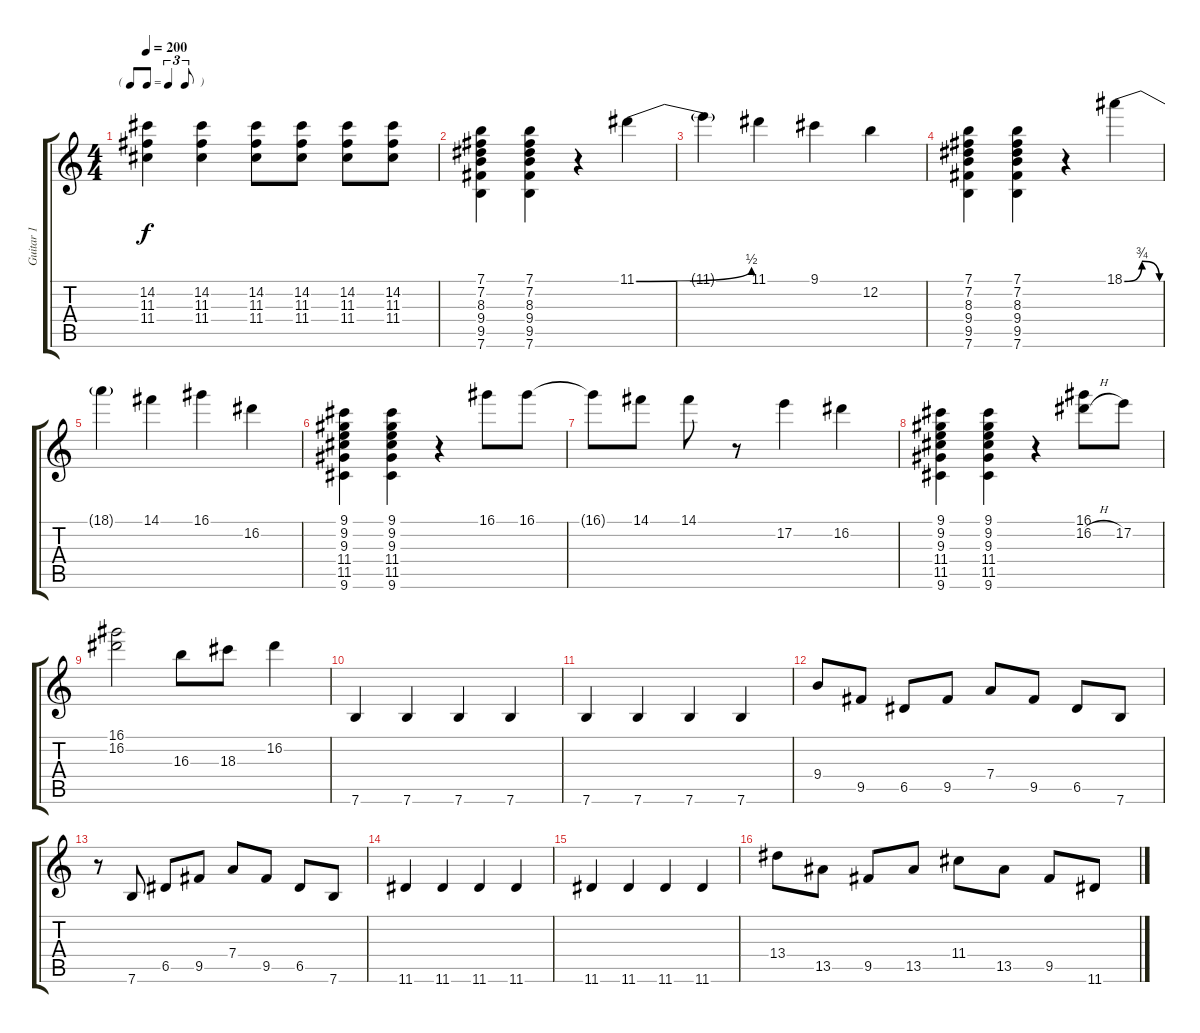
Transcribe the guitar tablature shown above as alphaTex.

\track ("Guitar 1" "Guitar 1") {instrument acousticguitarsteel}
\staff {score tabs}
\tuning (E4 B3 G3 D3 A2 E2) {hide}
\ts (4 4)
\tf triplet8th
\tempo 200
\clef g2
\ks c
(14.2 11.3 11.4).4{dy f} (14.2 11.3 11.4).4 (14.2 11.3 11.4).8 (14.2 11.3 11.4).8 (14.2 11.3 11.4).8 (14.2 11.3 11.4).8 |
(7.1 7.2 8.3 9.4 9.5 7.6).4 (7.1 7.2 8.3 9.4 9.5 7.6).4 r.4 11.1{be (bend 0 0 60 2)}.4 |
11.1{t}.4 11.1.4 9.1.4 12.2.4 |
(7.1 7.2 8.3 9.4 9.5 7.6).4 (7.1 7.2 8.3 9.4 9.5 7.6).4 r.4 18.1{be (bendrelease 0 0 15 3 44 3 60 0)}.4 |
18.1{t}.4 14.1.4 16.1.4 16.2.4 |
(9.1 9.2 9.3 11.4 11.5 9.6).4 (9.1 9.2 9.3 11.4 11.5 9.6).4 r.4 16.1.8 16.1.8 |
16.1{t}.8 14.1.8 14.1.8 r.8 17.2.4 16.2.4 |
(9.1 9.2 9.3 11.4 11.5 9.6).4 (9.1 9.2 9.3 11.4 11.5 9.6).4 r.4 (16.1 16.2{h}).8 17.2.8 |
(16.1 16.2).2 16.3.8 18.3.8 16.2.4 |
7.6.4 7.6.4 7.6.4 7.6.4 |
7.6.4 7.6.4 7.6.4 7.6.4 |
9.4.8 9.5.8 6.5.8 9.5.8 7.4.8 9.5.8 6.5.8 7.6.8 |
r.8 7.6.8 6.5.8 9.5.8 7.4.8 9.5.8 6.5.8 7.6.8 |
11.6.4 11.6.4 11.6.4 11.6.4 |
11.6.4 11.6.4 11.6.4 11.6.4 |
13.4.8 13.5.8 9.5.8 13.5.8 11.4.8 13.5.8 9.5.8 11.6.8
